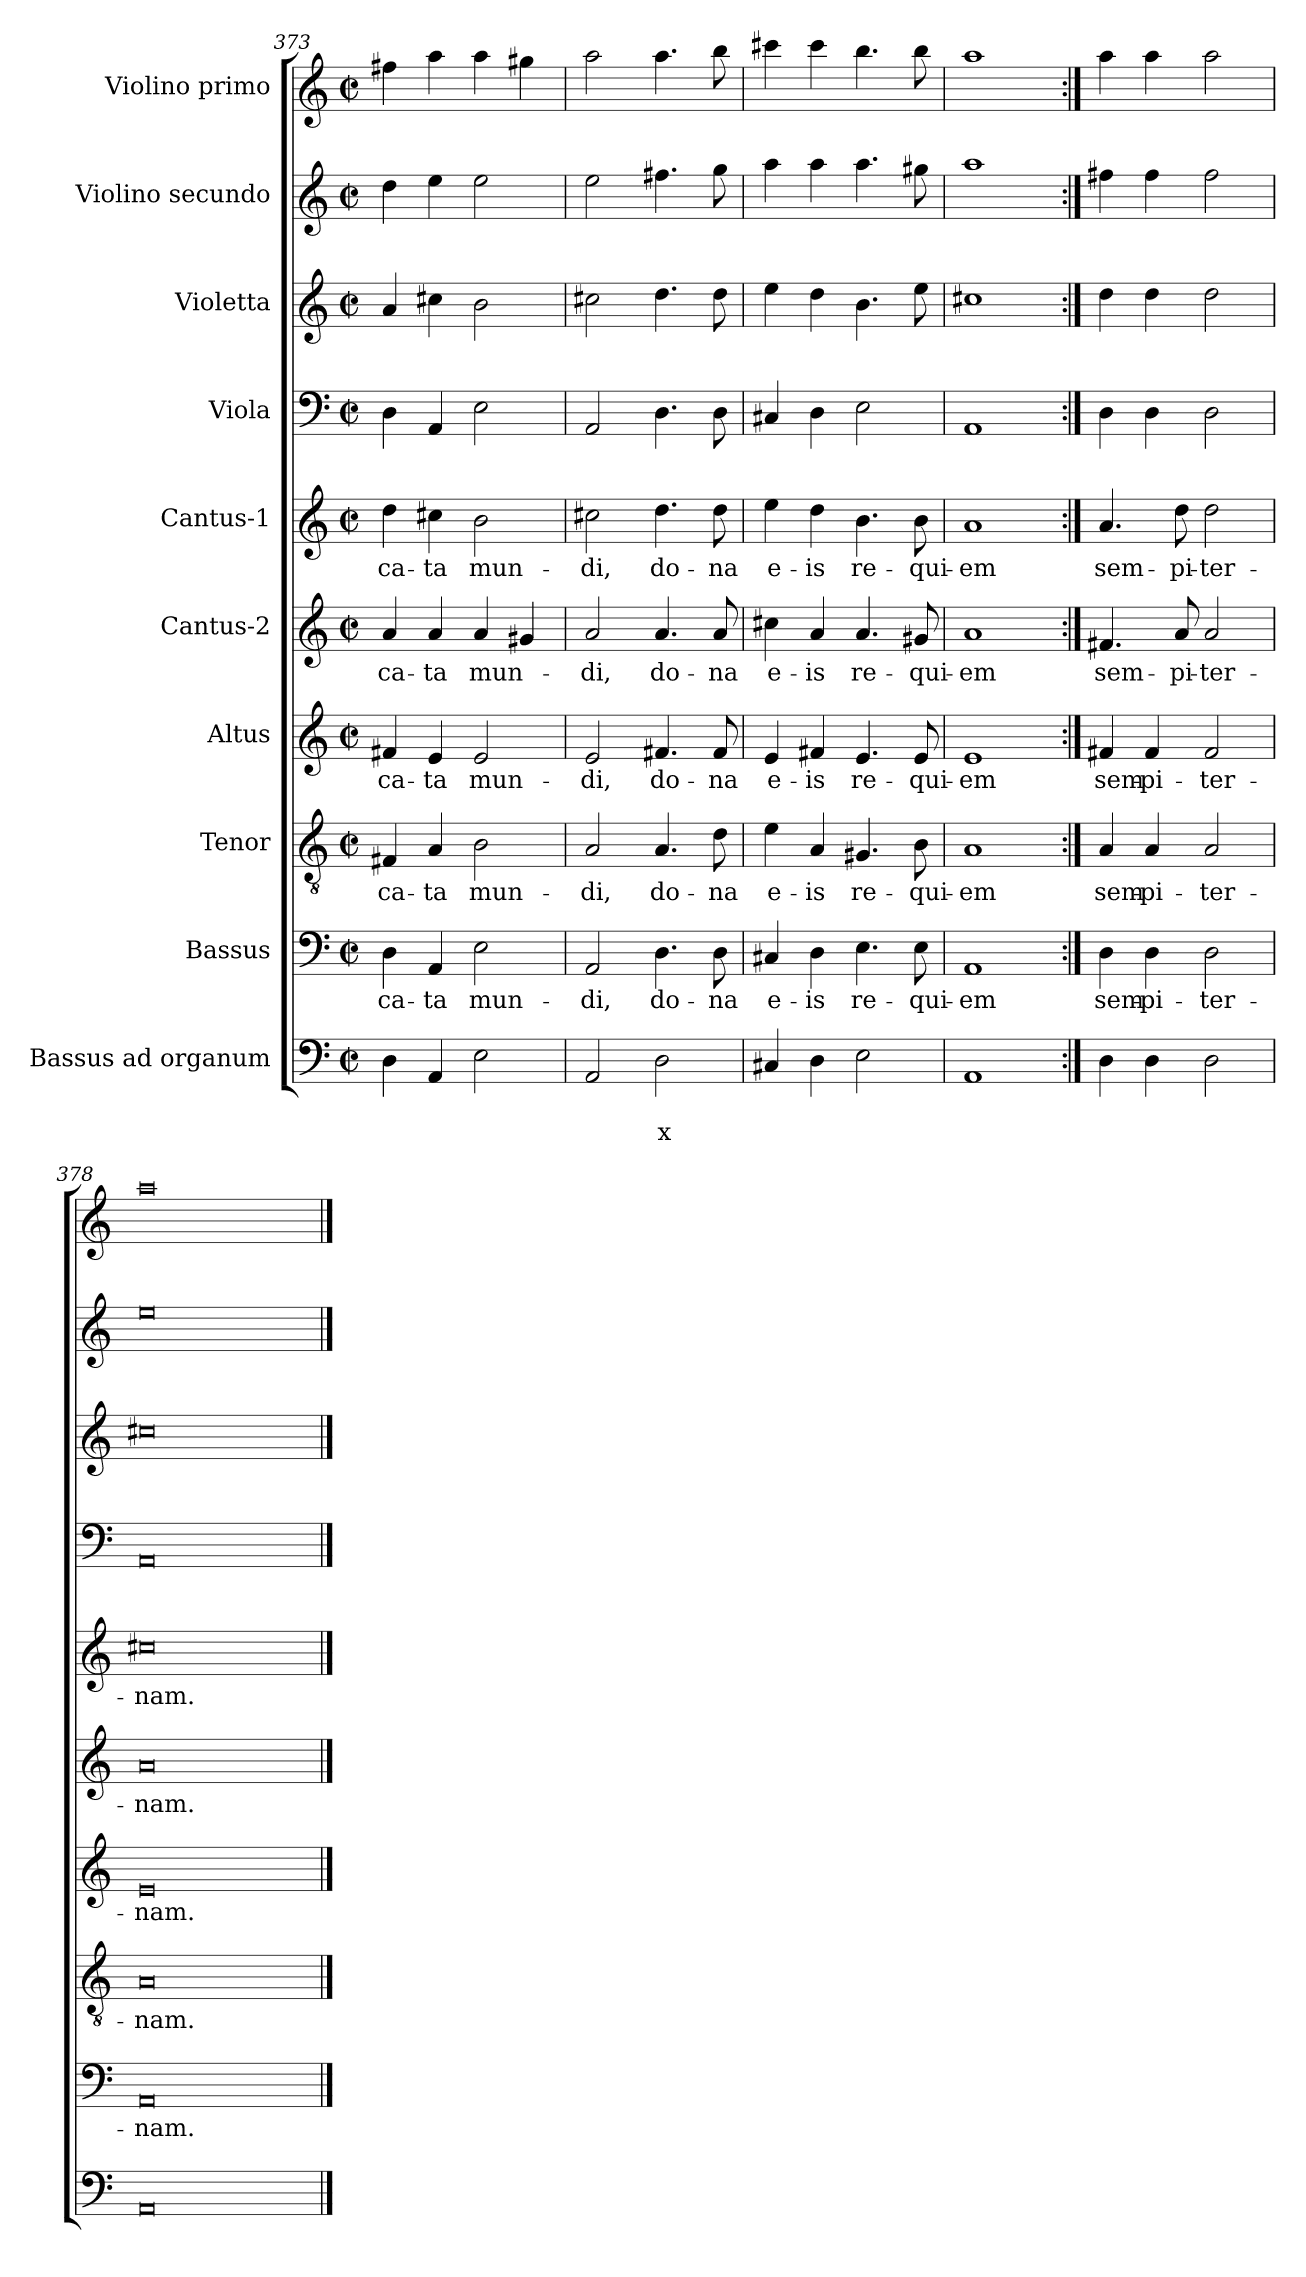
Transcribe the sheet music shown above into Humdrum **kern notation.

**kern	**text	**text	**kern	**text	**kern	**text	**kern	**text	**kern	**text	**kern	**text	**kern	**kern	**kern	**kern
*part10	*part10	*part10	*part9	*part9	*part8	*part8	*part7	*part7	*part6	*part6	*part5	*part5	*part4	*part3	*part2	*part1
*staff10	*staff10	*staff10	*staff9	*staff9	*staff8	*staff8	*staff7	*staff7	*staff6	*staff6	*staff5	*staff5	*staff4	*staff3	*staff2	*staff1
*I"Bassus ad  organum	*	*	*I"Bassus	*	*I"Tenor	*	*I"Altus	*	*I"Cantus-2	*	*I"Cantus-1	*	*I"Viola	*I"Violetta	*I"Violino secundo	*I"Violino primo
!!LO:LB:g=z
*clefF4	*	*	*clefF4	*	*clefGv2	*	*clefG2	*	*clefG2	*	*clefG2	*	*clefF4	*clefG2	*clefG2	*clefG2
*k[]	*	*	*k[]	*	*k[]	*	*k[]	*	*k[]	*	*k[]	*	*k[]	*k[]	*k[]	*k[]
*C:	*	*	*C:	*	*C:	*	*C:	*	*C:	*	*C:	*	*C:	*C:	*C:	*C:
*M2/2	*	*	*M2/2	*	*M2/2	*	*M2/2	*	*M2/2	*	*M2/2	*	*M2/2	*M2/2	*M2/2	*M2/2
*met(c|)	*	*	*met(c|)	*	*met(c|)	*	*met(c|)	*	*met(c|)	*	*met(c|)	*	*met(c|)	*met(c|)	*met(c|)	*met(c|)
=373	=373	=373	=373	=373	=373	=373	=373	=373	=373	=373	=373	=373	=373	=373	=373	=373
!	!	!	!	!LO:LY:b	!	!LO:LY:b	!	!LO:LY:b	!	!LO:LY:b	!	!LO:LY:b	!	!	!	!
4D\	.	.	4D\	-ca-	4F#X/	-ca-	4f#X/	-ca-	4a/	-ca-	4dd\	-ca-	4D\	4a/	4dd\	4ff#X\
!	!	!	!	!LO:LY:b	!	!LO:LY:b	!	!LO:LY:b	!	!LO:LY:b	!	!LO:LY:b	!	!	!	!
4AA/	.	.	4AA/	-ta	4A/	-ta	4e/	-ta	4a/	-ta	4cc#X\	-ta	4AA/	4cc#X\	4ee\	4aa\
!	!	!	!	!LO:LY:b	!	!LO:LY:b	!	!LO:LY:b	!	!LO:LY:b	!	!LO:LY:b	!	!	!	!
2E\	.	.	2E\	mun-	2B\	mun-	2e/	mun-	4a/	mun-	2b\	mun-	2E\	2b\	2ee\	4aa\
.	.	.	.	.	.	.	.	.	4g#X/	.	.	.	.	.	.	4gg#X\
=374	=374	=374	=374	=374	=374	=374	=374	=374	=374	=374	=374	=374	=374	=374	=374	=374
!	!	!	!	!LO:LY:b	!	!LO:LY:b	!	!LO:LY:b	!	!LO:LY:b	!	!LO:LY:b	!	!	!	!
2AA/	.	.	2AA/	-di,	2A/	-di,	2e/	-di,	2a/	-di,	2cc#X\	-di,	2AA/	2cc#X\	2ee\	2aa\
!	!	!LO:LY:b	!	!LO:LY:b	!	!LO:LY:b	!	!LO:LY:b	!	!LO:LY:b	!	!LO:LY:b	!	!	!	!
2D\	.	x	4.D\	do-	4.A/	do-	4.f#X/	do-	4.a/	do-	4.dd\	do-	4.D\	4.dd\	4.ff#X\	4.aa\
!	!	!	!	!LO:LY:b	!	!LO:LY:b	!	!LO:LY:b	!	!LO:LY:b	!	!LO:LY:b	!	!	!	!
.	.	.	8D\	-na	8d\	-na	8f#/	-na	8a/	-na	8dd\	-na	8D\	8dd\	8gg\	8bb\
=375	=375	=375	=375	=375	=375	=375	=375	=375	=375	=375	=375	=375	=375	=375	=375	=375
!	!	!	!	!LO:LY:b	!	!LO:LY:b	!	!LO:LY:b	!	!LO:LY:b	!	!LO:LY:b	!	!	!	!
4C#X/	.	.	4C#X/	e-	4e\	e-	4e/	e-	4cc#X\	e-	4ee\	e-	4C#X/	4ee\	4aa\	4ccc#X\
!	!	!	!	!LO:LY:b	!	!LO:LY:b	!	!LO:LY:b	!	!LO:LY:b	!	!LO:LY:b	!	!	!	!
4D\	.	.	4D\	-is	4A/	-is	4f#X/	-is	4a/	-is	4dd\	-is	4D\	4dd\	4aa\	4ccc#\
!	!	!	!	!LO:LY:b	!	!LO:LY:b	!	!LO:LY:b	!	!LO:LY:b	!	!LO:LY:b	!	!	!	!
2E\	.	.	4.E\	re-	4.G#X/	re-	4.e/	re-	4.a/	re-	4.b\	re-	2E\	4.b\	4.aa\	4.bb\
!	!	!	!	!LO:LY:b	!	!LO:LY:b	!	!LO:LY:b	!	!LO:LY:b	!	!LO:LY:b	!	!	!	!
.	.	.	8E\	-qui-	8B\	-qui-	8e/	-qui-	8g#X/	-qui-	8b\	-qui-	.	8ee\	8gg#X\	8bb\
=376	=376	=376	=376	=376	=376	=376	=376	=376	=376	=376	=376	=376	=376	=376	=376	=376
!	!	!	!	!LO:LY:b	!	!LO:LY:b	!	!LO:LY:b	!	!LO:LY:b	!	!LO:LY:b	!	!	!	!
1AA	.	.	1AA	-em	1A	-em	1e	-em	1a	-em	1a	-em	1AA	1cc#X	1aa	1aa
=377:|!	=377:|!	=377:|!	=377:|!	=377:|!	=377:|!	=377:|!	=377:|!	=377:|!	=377:|!	=377:|!	=377:|!	=377:|!	=377:|!	=377:|!	=377:|!	=377:|!
!	!	!	!	!LO:LY:b	!	!LO:LY:b	!	!LO:LY:b	!	!LO:LY:b	!	!LO:LY:b	!	!	!	!
4D\	.	.	4D\	sem-	4A/	sem-	4f#X/	sem-	4.f#X/	sem-	4.a/	sem-	4D\	4dd\	4ff#X\	4aa\
!	!	!	!	!LO:LY:b	!	!LO:LY:b	!	!LO:LY:b	!	!	!	!	!	!	!	!
4D\	.	.	4D\	-pi-	4A/	-pi-	4f#/	-pi-	.	.	.	.	4D\	4dd\	4ff#\	4aa\
!	!	!	!	!	!	!	!	!	!	!LO:LY:b	!	!LO:LY:b	!	!	!	!
.	.	.	.	.	.	.	.	.	8a/	-pi-	8dd\	-pi-	.	.	.	.
!	!	!	!	!LO:LY:b	!	!LO:LY:b	!	!LO:LY:b	!	!LO:LY:b	!	!LO:LY:b	!	!	!	!
2D\	.	.	2D\	-ter-	2A/	-ter-	2f#/	-ter-	2a/	-ter-	2dd\	-ter-	2D\	2dd\	2ff#\	2aa\
=378	=378	=378	=378	=378	=378	=378	=378	=378	=378	=378	=378	=378	=378	=378	=378	=378
!	!	!	!	!LO:LY:b	!	!LO:LY:b	!	!LO:LY:b	!	!LO:LY:b	!	!LO:LY:b	!	!	!	!
0AA	.	.	0AA	-nam.	0A	-nam.	0e	-nam.	0a	-nam.	0cc#X	-nam.	0AA	0cc#X	0ee	0aa
==	==	==	==	==	==	==	==	==	==	==	==	==	==	==	==	==
*-	*-	*-	*-	*-	*-	*-	*-	*-	*-	*-	*-	*-	*-	*-	*-	*-
